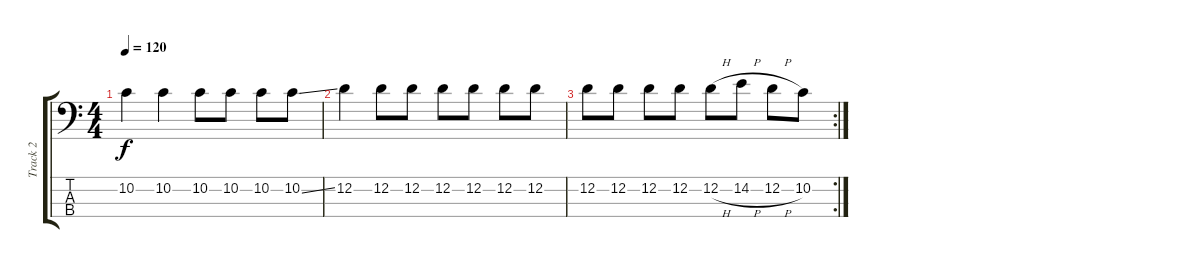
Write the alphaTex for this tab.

\track ("Track 2" "Track 2") {instrument electricbassfinger}
\staff {score tabs}
\tuning (G2 D2 A1 E1) {hide}
\ts (4 4)
\tempo 120
\clef f4
\ks c
10.2.4{dy f} 10.2.4 10.2.8 10.2.8 10.2.8 10.2{ss}.8 |
12.2.4 12.2.8 12.2.8 12.2.8 12.2.8 12.2.8 12.2.8 |
\rc 2
12.2.8 12.2.8 12.2.8 12.2.8 12.2{h}.8 14.2{h}.8 12.2{h}.8 10.2.8
